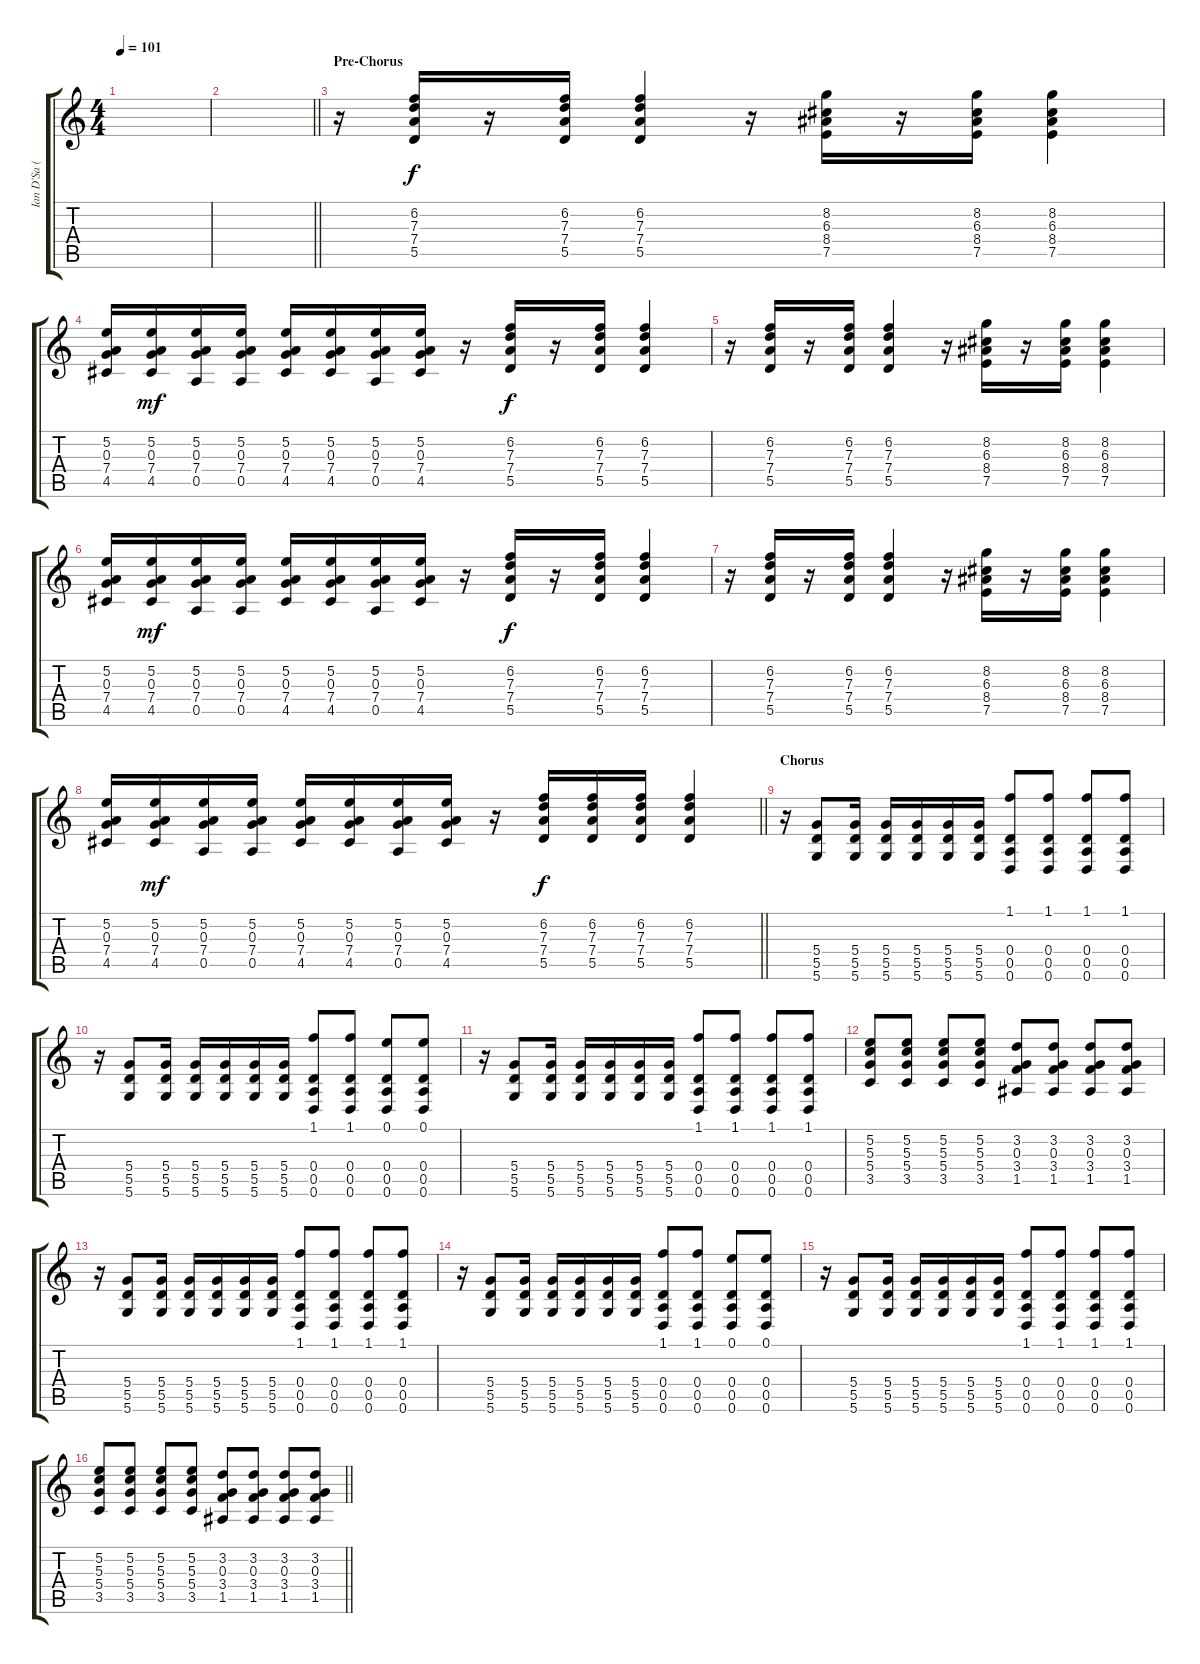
\track ("Ian D'Sa (1)" "Ian D'Sa (") {instrument distortionguitar}
\staff {score tabs}
\tuning (E4 B3 G3 D3 A2 D2) {hide}
\ts (4 4)
\tempo 101
\clef g2
\ks c
|
\barLineRight lightlight
|
\section ("" "Pre-Chorus")
r.16 (6.2 7.3 7.4 5.5).16 r.16 (6.2 7.3 7.4 5.5).16 (6.2 7.3 7.4 5.5).4 r.16 (8.2 6.3 8.4 7.5).16 r.16 (8.2 6.3 8.4 7.5).16 (8.2 6.3 8.4 7.5).4 |
(5.2 0.3 7.4 4.5).16 (5.2 0.3 7.4 4.5).16{dy mf} (5.2 0.3 7.4 0.5).16 (5.2 0.3 7.4 0.5).16 (5.2 0.3 7.4 4.5).16 (5.2 0.3 7.4 4.5).16 (5.2 0.3 7.4 0.5).16 (5.2 0.3 7.4 4.5).16 r.16 (6.2 7.3 7.4 5.5).16{dy f} r.16 (6.2 7.3 7.4 5.5).16 (6.2 7.3 7.4 5.5).4 |
r.16 (6.2 7.3 7.4 5.5).16 r.16 (6.2 7.3 7.4 5.5).16 (6.2 7.3 7.4 5.5).4 r.16 (8.2 6.3 8.4 7.5).16 r.16 (8.2 6.3 8.4 7.5).16 (8.2 6.3 8.4 7.5).4 |
(5.2 0.3 7.4 4.5).16 (5.2 0.3 7.4 4.5).16{dy mf} (5.2 0.3 7.4 0.5).16 (5.2 0.3 7.4 0.5).16 (5.2 0.3 7.4 4.5).16 (5.2 0.3 7.4 4.5).16 (5.2 0.3 7.4 0.5).16 (5.2 0.3 7.4 4.5).16 r.16 (6.2 7.3 7.4 5.5).16{dy f} r.16 (6.2 7.3 7.4 5.5).16 (6.2 7.3 7.4 5.5).4 |
r.16 (6.2 7.3 7.4 5.5).16 r.16 (6.2 7.3 7.4 5.5).16 (6.2 7.3 7.4 5.5).4 r.16 (8.2 6.3 8.4 7.5).16 r.16 (8.2 6.3 8.4 7.5).16 (8.2 6.3 8.4 7.5).4 |
\barLineRight lightlight
(5.2 0.3 7.4 4.5).16 (5.2 0.3 7.4 4.5).16{dy mf} (5.2 0.3 7.4 0.5).16 (5.2 0.3 7.4 0.5).16 (5.2 0.3 7.4 4.5).16 (5.2 0.3 7.4 4.5).16 (5.2 0.3 7.4 0.5).16 (5.2 0.3 7.4 4.5).16 r.16 (6.2 7.3 7.4 5.5).16{dy f} (6.2 7.3 7.4 5.5).16 (6.2 7.3 7.4 5.5).16 (6.2 7.3 7.4 5.5).4 |
\section ("" "Chorus")
r.16 (5.4 5.5 5.6).8 (5.4 5.5 5.6).16 (5.4 5.5 5.6).16 (5.4 5.5 5.6).16 (5.4 5.5 5.6).16 (5.4 5.5 5.6).16 (1.1 0.4 0.5 0.6).8 (1.1 0.4 0.5 0.6).8 (1.1 0.4 0.5 0.6).8 (1.1 0.4 0.5 0.6).8 |
r.16 (5.4 5.5 5.6).8 (5.4 5.5 5.6).16 (5.4 5.5 5.6).16 (5.4 5.5 5.6).16 (5.4 5.5 5.6).16 (5.4 5.5 5.6).16 (1.1 0.4 0.5 0.6).8 (1.1 0.4 0.5 0.6).8 (0.1 0.4 0.5 0.6).8 (0.1 0.4 0.5 0.6).8 |
r.16 (5.4 5.5 5.6).8 (5.4 5.5 5.6).16 (5.4 5.5 5.6).16 (5.4 5.5 5.6).16 (5.4 5.5 5.6).16 (5.4 5.5 5.6).16 (1.1 0.4 0.5 0.6).8 (1.1 0.4 0.5 0.6).8 (1.1 0.4 0.5 0.6).8 (1.1 0.4 0.5 0.6).8 |
(5.2 5.3 5.4 3.5).8 (5.2 5.3 5.4 3.5).8 (5.2 5.3 5.4 3.5).8 (5.2 5.3 5.4 3.5).8 (3.2 0.3 3.4 1.5).8 (3.2 0.3 3.4 1.5).8 (3.2 0.3 3.4 1.5).8 (3.2 0.3 3.4 1.5).8 |
r.16 (5.4 5.5 5.6).8 (5.4 5.5 5.6).16 (5.4 5.5 5.6).16 (5.4 5.5 5.6).16 (5.4 5.5 5.6).16 (5.4 5.5 5.6).16 (1.1 0.4 0.5 0.6).8 (1.1 0.4 0.5 0.6).8 (1.1 0.4 0.5 0.6).8 (1.1 0.4 0.5 0.6).8 |
r.16 (5.4 5.5 5.6).8 (5.4 5.5 5.6).16 (5.4 5.5 5.6).16 (5.4 5.5 5.6).16 (5.4 5.5 5.6).16 (5.4 5.5 5.6).16 (1.1 0.4 0.5 0.6).8 (1.1 0.4 0.5 0.6).8 (0.1 0.4 0.5 0.6).8 (0.1 0.4 0.5 0.6).8 |
r.16 (5.4 5.5 5.6).8 (5.4 5.5 5.6).16 (5.4 5.5 5.6).16 (5.4 5.5 5.6).16 (5.4 5.5 5.6).16 (5.4 5.5 5.6).16 (1.1 0.4 0.5 0.6).8 (1.1 0.4 0.5 0.6).8 (1.1 0.4 0.5 0.6).8 (1.1 0.4 0.5 0.6).8 |
\barLineRight lightlight
(5.2 5.3 5.4 3.5).8 (5.2 5.3 5.4 3.5).8 (5.2 5.3 5.4 3.5).8 (5.2 5.3 5.4 3.5).8 (3.2 0.3 3.4 1.5).8 (3.2 0.3 3.4 1.5).8 (3.2 0.3 3.4 1.5).8 (3.2 0.3 3.4 1.5).8
